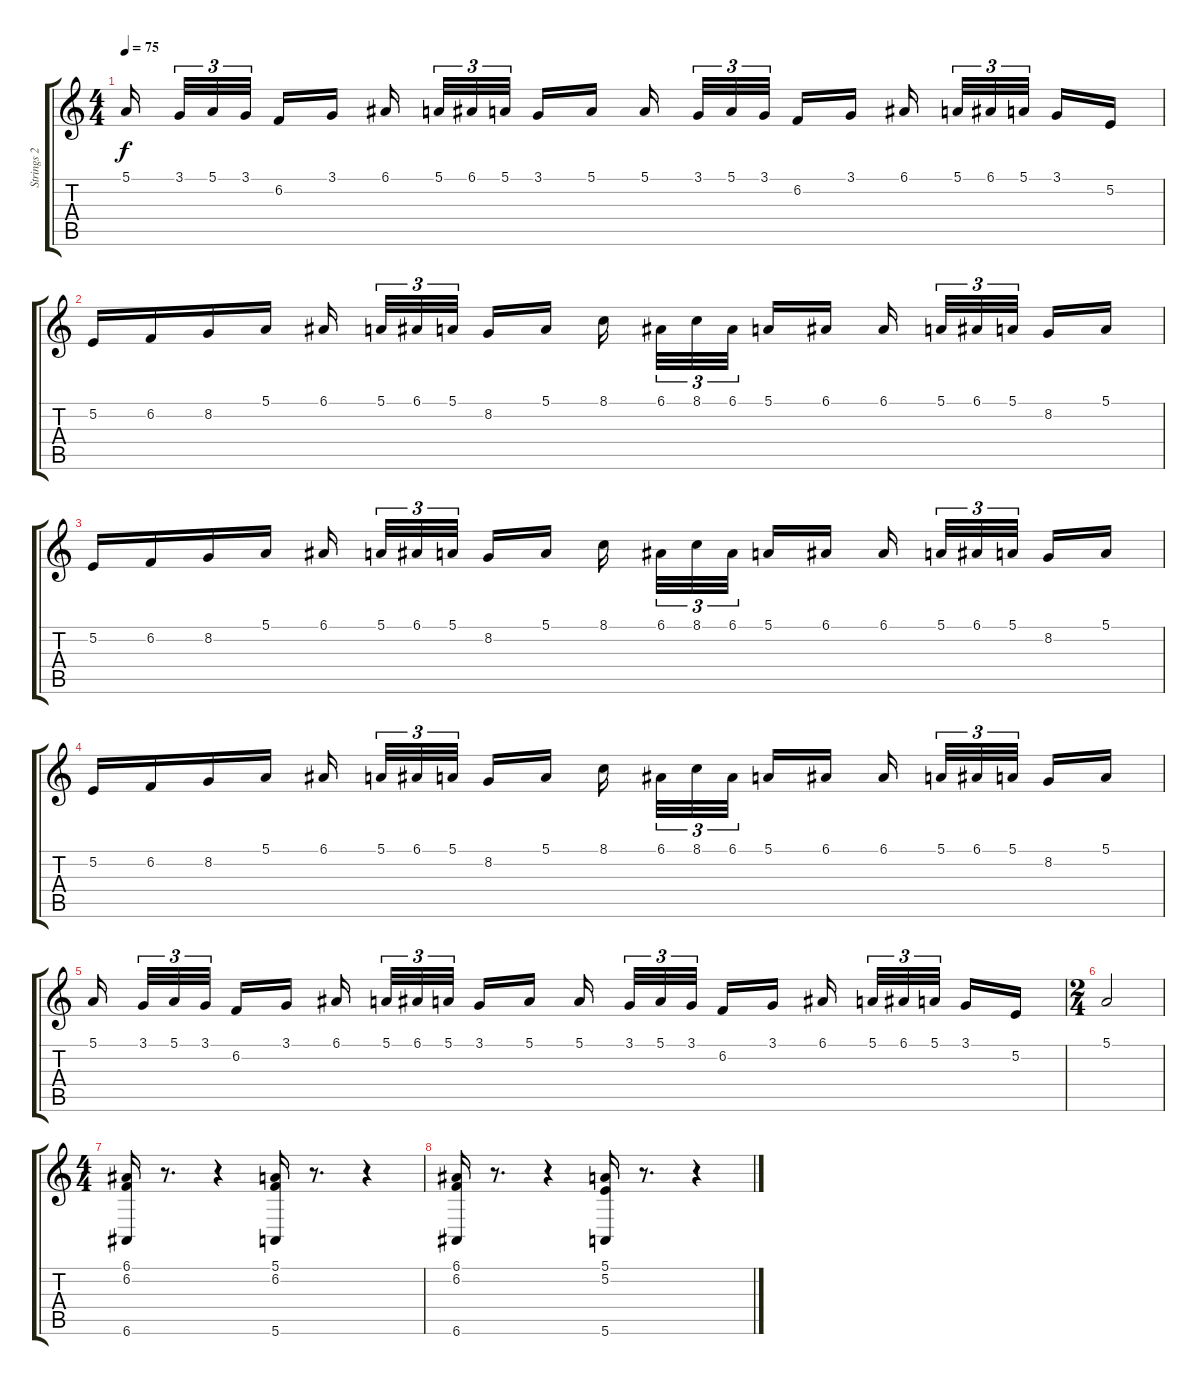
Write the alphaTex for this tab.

\track ("Strings 2" "Strings 2") {instrument stringensemble1}
\staff {score tabs}
\tuning (E4 B3 G3 D3 A2 E2) {hide}
\ts (4 4)
\tempo 75
\clef g2
\ks c
5.1.16{dy f} 3.1.32{tu (3 2)} 5.1.32{tu (3 2)} 3.1.32{tu (3 2)} 6.2.16 3.1.16 6.1.16 5.1.32{tu (3 2)} 6.1.32{tu (3 2)} 5.1.32{tu (3 2)} 3.1.16 5.1.16 5.1.16 3.1.32{tu (3 2)} 5.1.32{tu (3 2)} 3.1.32{tu (3 2)} 6.2.16 3.1.16 6.1.16 5.1.32{tu (3 2)} 6.1.32{tu (3 2)} 5.1.32{tu (3 2)} 3.1.16 5.2.16 |
5.2.16{volume 8} 6.2.16 8.2.16 5.1.16 6.1.16 5.1.32{tu (3 2)} 6.1.32{tu (3 2)} 5.1.32{tu (3 2)} 8.2.16 5.1.16 8.1.16 6.1.32{tu (3 2)} 8.1.32{tu (3 2)} 6.1.32{tu (3 2)} 5.1.16 6.1.16 6.1.16 5.1.32{tu (3 2)} 6.1.32{tu (3 2)} 5.1.32{tu (3 2)} 8.2.16 5.1.16 |
5.2.16 6.2.16 8.2.16 5.1.16 6.1.16 5.1.32{tu (3 2)} 6.1.32{tu (3 2)} 5.1.32{tu (3 2)} 8.2.16 5.1.16 8.1.16 6.1.32{tu (3 2)} 8.1.32{tu (3 2)} 6.1.32{tu (3 2)} 5.1.16 6.1.16 6.1.16 5.1.32{tu (3 2)} 6.1.32{tu (3 2)} 5.1.32{tu (3 2)} 8.2.16 5.1.16 |
5.2.16 6.2.16 8.2.16 5.1.16 6.1.16 5.1.32{tu (3 2)} 6.1.32{tu (3 2)} 5.1.32{tu (3 2)} 8.2.16 5.1.16 8.1.16 6.1.32{tu (3 2)} 8.1.32{tu (3 2)} 6.1.32{tu (3 2)} 5.1.16 6.1.16 6.1.16 5.1.32{tu (3 2)} 6.1.32{tu (3 2)} 5.1.32{tu (3 2)} 8.2.16 5.1.16 |
5.1.16 3.1.32{tu (3 2)} 5.1.32{tu (3 2)} 3.1.32{tu (3 2)} 6.2.16 3.1.16 6.1.16 5.1.32{tu (3 2)} 6.1.32{tu (3 2)} 5.1.32{tu (3 2)} 3.1.16 5.1.16 5.1.16 3.1.32{tu (3 2)} 5.1.32{tu (3 2)} 3.1.32{tu (3 2)} 6.2.16 3.1.16 6.1.16 5.1.32{tu (3 2)} 6.1.32{tu (3 2)} 5.1.32{tu (3 2)} 3.1.16 5.2.16 |
\ts (2 4)
5.1.2 |
\ts (4 4)
(6.1 6.2 6.6).16 r.8{d} r.4 (5.1 6.2 5.6).16 r.8{d} r.4 |
(6.1 6.2 6.6).16 r.8{d} r.4 (5.1 5.2 5.6).16 r.8{d} r.4
